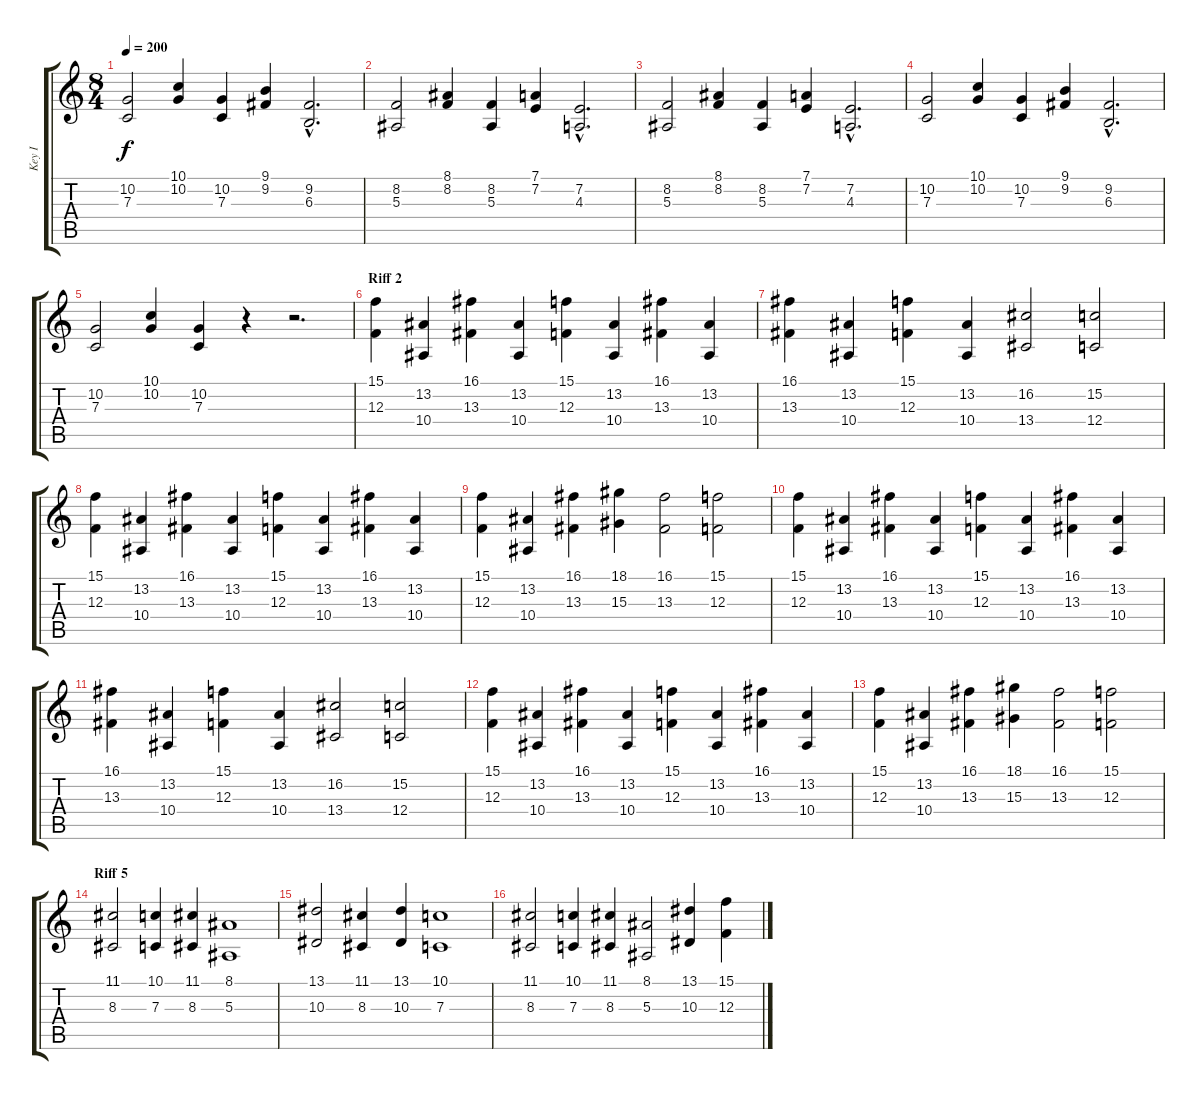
\track ("Key I" "Key I") {instrument stringensemble1}
\staff {score tabs}
\tuning (D4 A3 F3 C3 G2 D2) {hide}
\ts (8 4)
\tempo 200
\clef g2
\ks c
(10.2 7.3).2{dy f} (10.1 10.2).4 (10.2 7.3).4 (9.1 9.2).4 (9.2{hac} 6.3{hac}).2{d} |
(8.2 5.3).2 (8.1 8.2).4 (8.2 5.3).4 (7.1 7.2).4 (7.2{hac} 4.3{hac}).2{d} |
(8.2 5.3).2 (8.1 8.2).4 (8.2 5.3).4 (7.1 7.2).4 (7.2{hac} 4.3{hac}).2{d} |
(10.2 7.3).2 (10.1 10.2).4 (10.2 7.3).4 (9.1 9.2).4 (9.2{hac} 6.3{hac}).2{d} |
(10.2 7.3).2 (10.1 10.2).4 (10.2 7.3).4 r.4 r.2{d} |
\section ("" "Riff 2")
(15.1 12.3).4{volume 10} (13.2 10.4).4 (16.1 13.3).4 (13.2 10.4).4 (15.1 12.3).4 (13.2 10.4).4 (16.1 13.3).4 (13.2 10.4).4 |
(16.1 13.3).4 (13.2 10.4).4 (15.1 12.3).4 (13.2 10.4).4 (16.2 13.4).2 (15.2 12.4).2 |
(15.1 12.3).4 (13.2 10.4).4 (16.1 13.3).4 (13.2 10.4).4 (15.1 12.3).4 (13.2 10.4).4 (16.1 13.3).4 (13.2 10.4).4 |
(15.1 12.3).4 (13.2 10.4).4 (16.1 13.3).4 (18.1 15.3).4 (16.1 13.3).2 (15.1 12.3).2 |
(15.1 12.3).4 (13.2 10.4).4 (16.1 13.3).4 (13.2 10.4).4 (15.1 12.3).4 (13.2 10.4).4 (16.1 13.3).4 (13.2 10.4).4 |
(16.1 13.3).4 (13.2 10.4).4 (15.1 12.3).4 (13.2 10.4).4 (16.2 13.4).2 (15.2 12.4).2 |
(15.1 12.3).4 (13.2 10.4).4 (16.1 13.3).4 (13.2 10.4).4 (15.1 12.3).4 (13.2 10.4).4 (16.1 13.3).4 (13.2 10.4).4 |
(15.1 12.3).4 (13.2 10.4).4 (16.1 13.3).4 (18.1 15.3).4 (16.1 13.3).2 (15.1 12.3).2 |
\section ("" "Riff 5")
(11.1 8.3).2 (10.1 7.3).4 (11.1 8.3).4 (8.1 5.3).1 |
(13.1 10.3).2 (11.1 8.3).4 (13.1 10.3).4 (10.1 7.3).1 |
(11.1 8.3).2 (10.1 7.3).4 (11.1 8.3).4 (8.1 5.3).2 (13.1 10.3).4 (15.1 12.3).4
